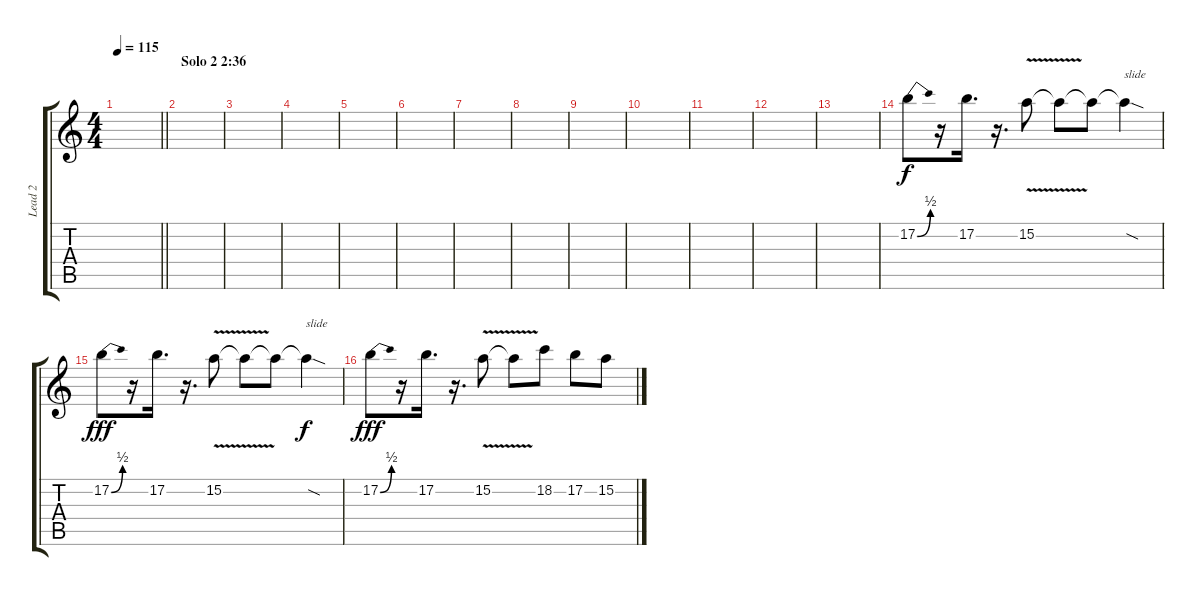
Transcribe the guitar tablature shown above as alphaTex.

\track ("Lead 2" "Lead 2") {instrument overdrivenguitar}
\staff {score tabs}
\tuning (B3 Gb3 D3 A2 E2 B1) {hide}
\ts (4 4)
\tempo 115
\clef g2
\barLineRight lightlight
\ks c
|
\section ("" "Solo 2 2:36")
|
|
|
|
|
|
|
|
|
|
|
|
17.2{be (bend 0 0 60 2)}.8 r.16 17.2.16{d} r.16{d} 15.2{v}.8 15.2{t}.8 15.2{t}.8 15.2{sod t}.4{txt "slide" dy f} |
17.2{be (bend 0 0 60 2)}.8{dy fff} r.16 17.2.16{d} r.16{d} 15.2{v}.8 15.2{t}.8 15.2{t}.8 15.2{sod t}.4{txt "slide" dy f} |
17.2{be (bend 0 0 60 2)}.8{dy fff} r.16 17.2.16{d} r.16{d} 15.2{v}.8 15.2{t}.8 18.2.8 17.2.8 15.2.8
